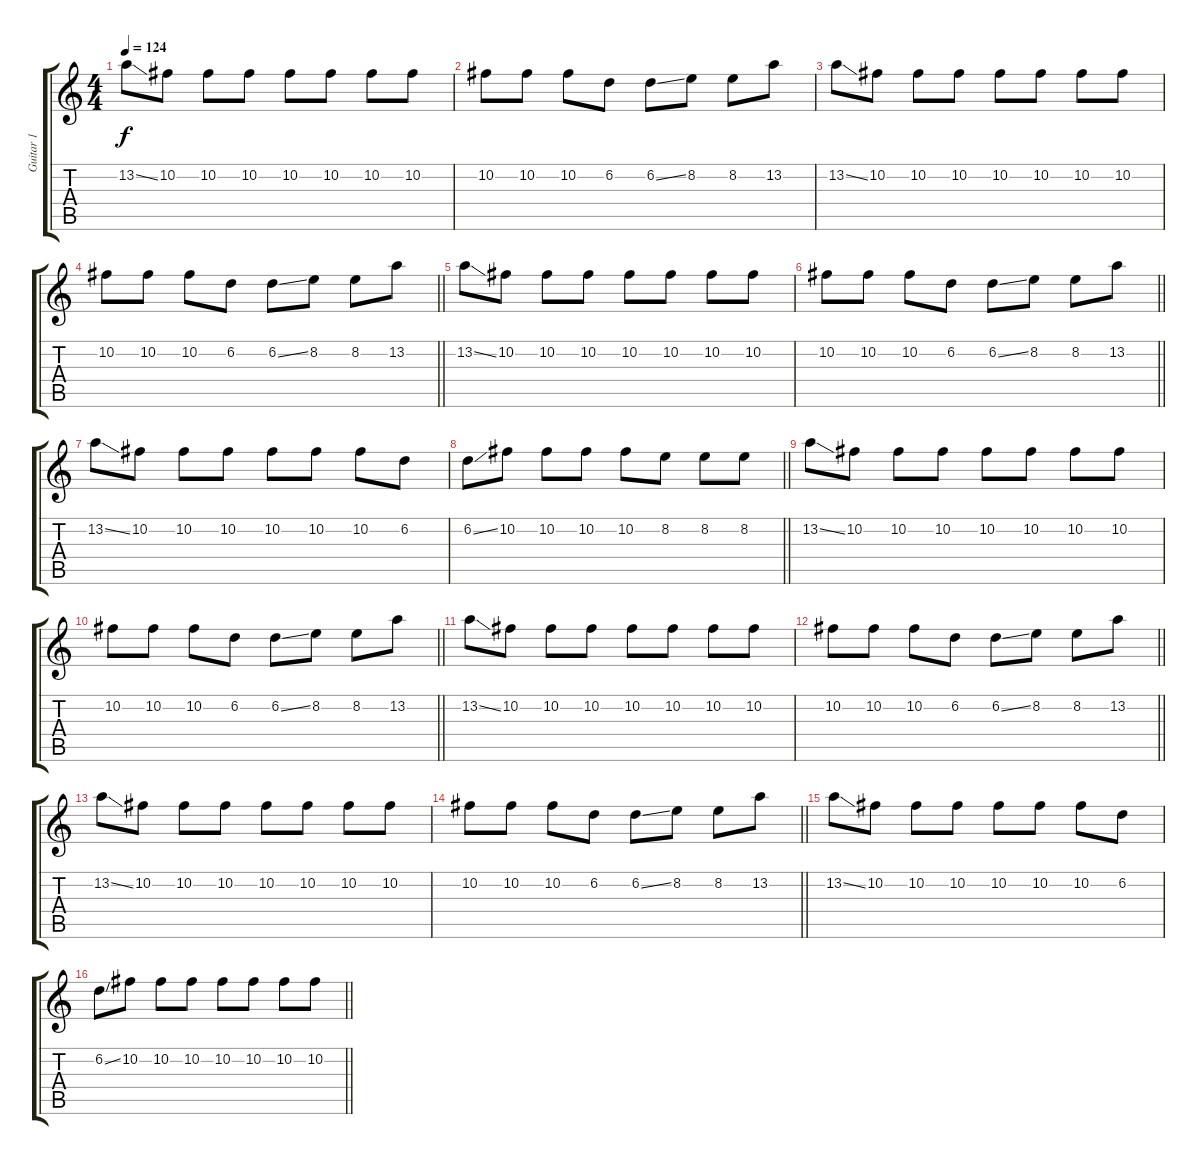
\track ("Guitar 1" "Guitar 1") {instrument electricguitarjazz}
\staff {score tabs}
\tuning (Db4 Ab3 E3 B2 Gb2 B1) {hide}
\ts (4 4)
\section ("" "")
\tempo 124
\clef g2
\ks c
13.2{ss}.8{dy f} 10.2.8 10.2.8 10.2.8 10.2.8 10.2.8 10.2.8 10.2.8 |
10.2.8 10.2.8 10.2.8 6.2.8 6.2{ss}.8 8.2.8 8.2.8 13.2.8 |
13.2{ss}.8 10.2.8 10.2.8 10.2.8 10.2.8 10.2.8 10.2.8 10.2.8 |
\barLineRight lightlight
10.2.8 10.2.8 10.2.8 6.2.8 6.2{ss}.8 8.2.8 8.2.8 13.2.8 |
13.2{ss}.8 10.2.8 10.2.8 10.2.8 10.2.8 10.2.8 10.2.8 10.2.8 |
\barLineRight lightlight
10.2.8 10.2.8 10.2.8 6.2.8 6.2{ss}.8 8.2.8 8.2.8 13.2.8 |
13.2{ss}.8 10.2.8 10.2.8 10.2.8 10.2.8 10.2.8 10.2.8 6.2.8 |
\barLineRight lightlight
6.2{ss}.8 10.2.8 10.2.8 10.2.8 10.2.8 8.2.8 8.2.8 8.2.8 |
13.2{ss}.8 10.2.8 10.2.8 10.2.8 10.2.8 10.2.8 10.2.8 10.2.8 |
\barLineRight lightlight
10.2.8 10.2.8 10.2.8 6.2.8 6.2{ss}.8 8.2.8 8.2.8 13.2.8 |
13.2{ss}.8 10.2.8 10.2.8 10.2.8 10.2.8 10.2.8 10.2.8 10.2.8 |
\barLineRight lightlight
10.2.8 10.2.8 10.2.8 6.2.8 6.2{ss}.8 8.2.8 8.2.8 13.2.8 |
13.2{ss}.8 10.2.8 10.2.8 10.2.8 10.2.8 10.2.8 10.2.8 10.2.8 |
\barLineRight lightlight
10.2.8 10.2.8 10.2.8 6.2.8 6.2{ss}.8 8.2.8 8.2.8 13.2.8 |
13.2{ss}.8 10.2.8 10.2.8 10.2.8 10.2.8 10.2.8 10.2.8 6.2.8 |
\barLineRight lightlight
6.2{ss}.8 10.2.8 10.2.8 10.2.8 10.2.8 10.2.8 10.2.8 10.2.8
